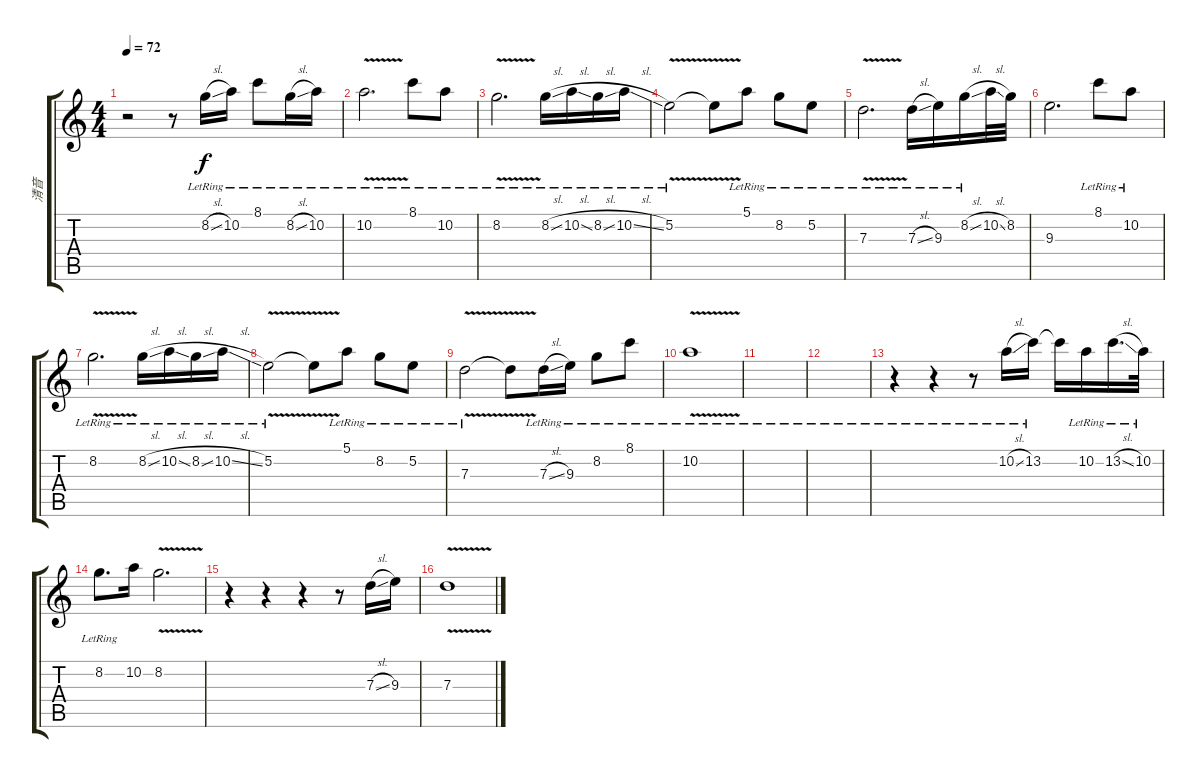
\track ("清音" "清音") {instrument electricguitarclean}
\staff {score tabs}
\tuning (E4 B3 G3 D3 A2 E2) {hide}
\ts (4 4)
\tempo 72
\clef g2
\ks c
r.2{dy f} r.8 8.2{sl lr}.16 10.2{lr}.16 8.1{lr}.8 8.2{sl lr}.16 10.2{lr}.16 |
10.2{v lr}.2{d} 8.1{lr}.8 10.2{lr}.8 |
8.2{v lr}.2{d} 8.2{sl lr}.16 10.2{sl lr}.16 8.2{sl lr}.16 10.2{sl lr}.16 |
5.2{v lr}.2 5.2{t}.8 5.1{lr}.8 8.2{lr}.8 5.2{lr}.8 |
7.3{v lr}.2{d} 7.3{sl lr}.16 9.3{lr}.16 8.2{sl lr}.16 10.2{sl}.32 8.2.32 |
9.3.2{d} 8.1{lr}.8 10.2{lr}.8 |
8.2{v lr}.2{d} 8.2{sl lr}.16 10.2{sl lr}.16 8.2{sl lr}.16 10.2{sl lr}.16 |
5.2{v lr}.2 5.2{t}.8 5.1{lr}.8 8.2{lr}.8 5.2{lr}.8 |
7.3{v lr}.2 7.3{t}.8 7.3{sl lr}.16 9.3{lr}.16 8.2{lr}.8 8.1{lr}.8 |
10.2{v lr}.1 |
|
|
r.4 r.4 r.8 10.2{sl lr}.16 13.2{lr}.16 13.2{t}.16 10.2{lr}.16 13.2{sl lr}.16{d} 10.2{lr}.32 |
8.2{lr}.8{d} 10.2.16 8.2{v}.2{d} |
r.4 r.4 r.4 r.8 7.3{sl}.16 9.3.16 |
7.3{v}.1
